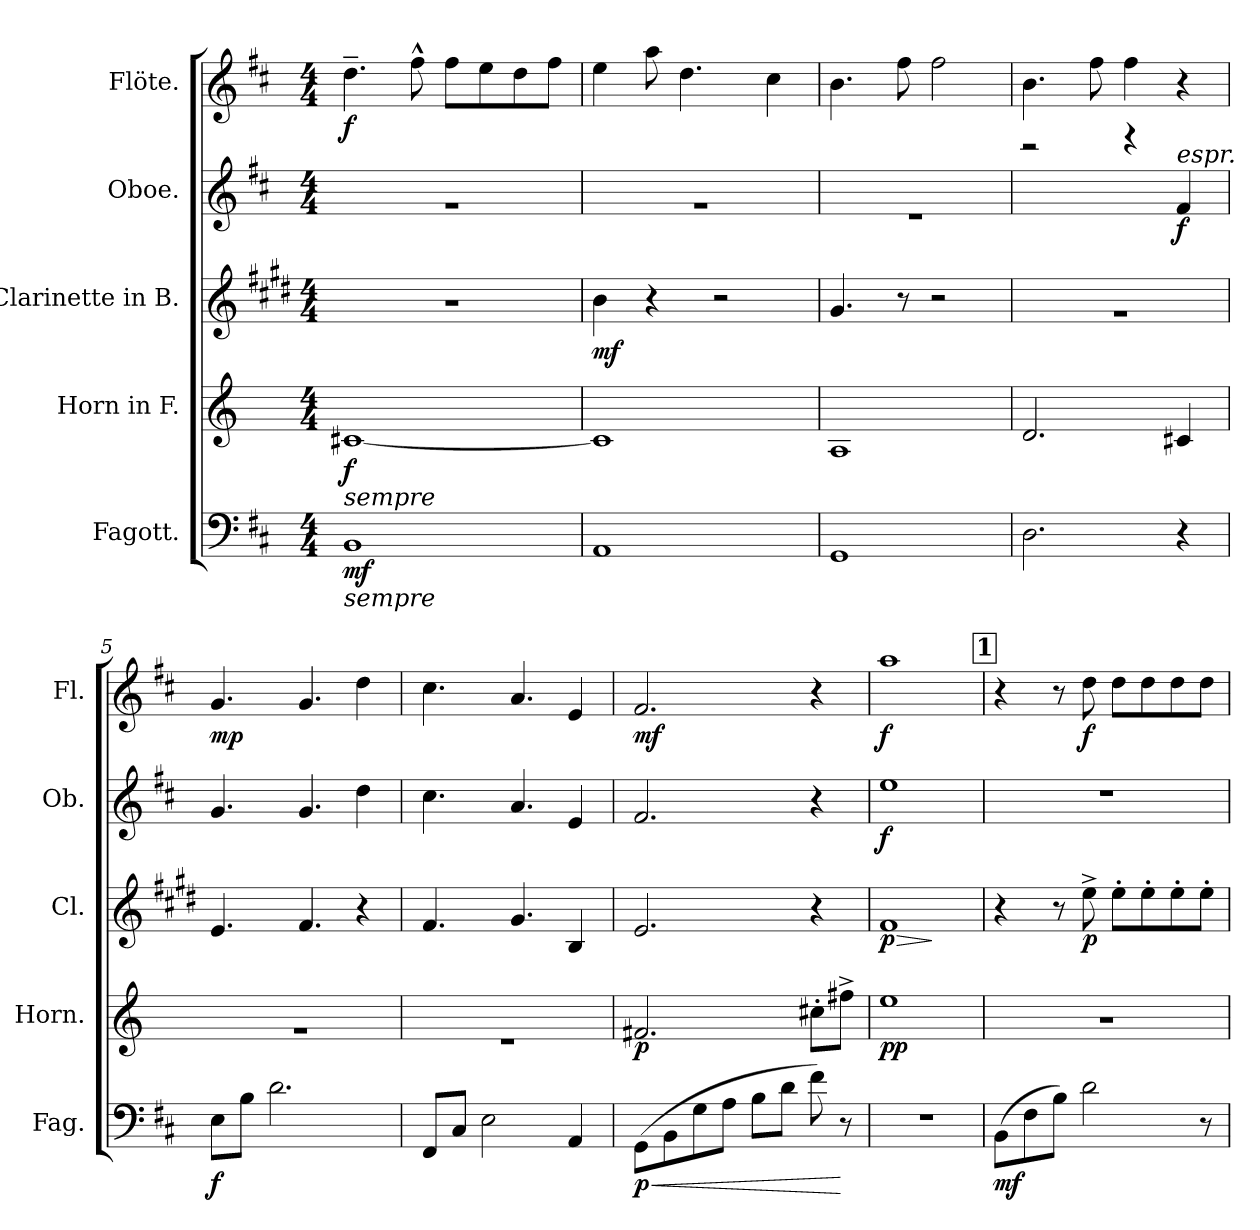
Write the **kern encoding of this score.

**kern	**dynam	**kern	**dynam	**kern	**dynam	**kern	**dynam	**kern	**dynam
*part5	*part5	*part4	*part4	*part3	*part3	*part2	*part2	*part1	*part1
*staff5	*staff5	*staff4	*staff4	*staff3	*staff3	*staff2	*staff2	*staff1	*staff1
*I"Fagott.	*	*I"Horn in F.	*	*I"Clarinette in B.	*	*I"Oboe.	*	*I"Flöte.	*
*I'Fag.	*	*I'Horn.	*	*I'Cl.	*	*I'Ob.	*	*I'Fl.	*
!!LO:PB:g=z
*clefF4	*	*clefG2	*	*clefG2	*	*clefG2	*	*clefG2	*
*	*	*ITrd4c7	*	*ITrd1c2	*	*	*	*	*
*k[f#c#]	*	*k[b-]	*	*k[f#c#]	*	*k[f#c#]	*	*k[f#c#]	*
*D:	*	*F:	*	*D:	*	*D:	*	*D:	*
*M4/4	*	*M4/4	*	*M4/4	*	*M4/4	*	*M4/4	*
*MM120	*	*MM120	*	*MM120	*	*MM120	*	*MM120	*
=1	=1	=1	=1	=1	=1	=1	=1	=1	=1
*	*	*	*	*^	*	*^	*	*	*
!	!	!LO:TX:b:i:t=sempre	!	!	!	!	!	!	!	!	!
!LO:TX:b:i:t=sempre	!	!	!	!	!	!	!	!	!	!	!
1BBi	mf	[1F#Xi	f	4.dd~i/yy	1r	.	4.dd~i/yy	1r	.	4.dd~i\	f
.	.	.	.	8ff#^^i/yy	.	.	8ff#^^i/yy	.	.	8ff#^^i\	.
.	.	.	.	8ff#i/Lyy	.	.	8ff#i/Lyy	.	.	8ff#i\L	.
.	.	.	.	8eei/yy	.	.	8eei/yy	.	.	8eei\	.
.	.	.	.	8ddi/yy	.	.	8ddi/yy	.	.	8ddi\	.
.	.	.	.	8ff#i/Jyy	.	.	8ff#i/Jyy	.	.	8ff#i\J	.
*	*	*	*	*v	*v	*	*	*	*	*	*
=2	=2	=2	=2	=2	=2	=2	=2	=2	=2	=2
1AAi	.	1F#i]	.	4ai\	mf	4eei/yy	1r	.	4eei\	.
.	.	.	.	4r	.	8aai/yy	.	.	8aai\	.
.	.	.	.	.	.	4.ddi/yy	.	.	4.ddi\	.
.	.	.	.	2r	.	.	.	.	.	.
.	.	.	.	.	.	4cc#i/yy	.	.	4cc#i\	.
=3	=3	=3	=3	=3	=3	=3	=3	=3	=3	=3
1GGi	.	1Di	.	4.f#i/	.	4.bi/yy	1r	.	4.bi\	.
.	.	.	.	8r	.	8ff#i/yy	.	.	8ff#i\	.
.	.	.	.	2r	.	2ff#i/yy	.	.	2ff#i\	.
=4	=4	=4	=4	=4	=4	=4	=4	=4	=4	=4
*	*	*	*	*^	*	*	*	*	*	*
2.Di\	.	2.Gi/	.	4.bi/yy	1r	.	2r	4.bi\yy	.	4.bi\	.
.	.	.	.	8ff#i/yy	.	.	.	8ff#i\yy	.	8ff#i\	.
.	.	.	.	2ff#i/yy	.	.	4r	4ff#i\yy	.	4ff#i\	.
!	!	!	!	!	!	!	!LO:TX:a:i:t=espr.	!	!	!	!
4r	.	4F#Xi/	.	.	.	.	4f#i/	4ryy	f	4r	.
*	*	*	*	*v	*v	*	*	*	*	*	*
*	*	*	*	*	*	*v	*v	*	*	*
=5	=5	=5	=5	=5	=5	=5	=5	=5	=5
*	*	*^	*	*	*	*	*	*	*
8Ei\L	f	4.gi/yy	1r	.	4.di/	.	4.gi/	.	4.gi/	mp
8Bi\J	.	.	.	.	.	.	.	.	.	.
2.di\	.	.	.	.	.	.	.	.	.	.
.	.	4.gi/yy	.	.	4.ei/	.	4.gi/	.	4.gi/	.
.	.	4ddi/yy	.	.	4r	.	4ddi\	.	4ddi\	.
!!LO:LB:g=z
=6	=6	=6	=6	=6	=6	=6	=6	=6	=6	=6
8FF#i/L	.	4.cc#Xi/yy	1r	.	4.ei/	.	4.cc#i\	.	4.cc#i\	.
8C#i/J	.	.	.	.	.	.	.	.	.	.
2Ei\	.	.	.	.	.	.	.	.	.	.
.	.	4.ai/yy	.	.	4.f#i/	.	4.ai/	.	4.ai/	.
4AAi/	.	4ei/yy	.	.	4Ai/	.	4ei/	.	4ei/	.
*	*	*v	*v	*	*	*	*	*	*	*
=7	=7	=7	=7	=7	=7	=7	=7	=7	=7
!	!LO:HP:b	!	!	!	!	!	!	!	!
(8GGi\L	< p	2.Bni/	p	2.di/	.	2.f#i/	.	2.f#i/	mf
8BBi\	.	.	.	.	.	.	.	.	.
8Gi\	.	.	.	.	.	.	.	.	.
8Ai\J	.	.	.	.	.	.	.	.	.
8Bi\L	.	.	.	.	.	.	.	.	.
8di\J	.	.	.	.	.	.	.	.	.
8f#i\)	.	8f#X'i\L	.	4r	.	4r	.	4r	.
8r	[	8bn^i\J	.	.	.	.	.	.	.
=8	=8	=8	=8	=8	=8	=8	=8	=8	=8
!	!	!	!	!	!LO:HP:b	!	!	!	!
1r	.	1ai	pp	1ei	> p	1eei	f	1aai	f
.	.	.	.	.	]	.	.	.	.
!!LO:REH:place=s1:B:color=#000000:enc=box:fs=19.9975:t=1
=9	=9	=9	=9	=9	=9	=9	=9	=9	=9
*	*	*^	*	*	*	*	*	*	*
(8BBi\L	mf	4ryy	1r	.	4r	.	1r	.	4r	.
8F#i\	.	.	.	.	.	.	.	.	.	.
8Bi\J)	.	8ryy	.	.	8r	.	.	.	8r	.
2di\	.	8ddi/yy	.	.	8dd^i\	p	.	.	8ddi\	f
.	.	8ddi/Lyy	.	.	8dd'i\L	.	.	.	8ddi\L	.
.	.	8ddi/yy	.	.	8dd'i\	.	.	.	8ddi\	.
.	.	8ddi/yy	.	.	8dd'i\	.	.	.	8ddi\	.
8r	.	8ddi/Jyy	.	.	8dd'i\J	.	.	.	8ddi\J	.
*	*	*v	*v	*	*	*	*	*	*	*
=	=	=	=	=	=	=	=	=	=
*-	*-	*-	*-	*-	*-	*-	*-	*-	*-
